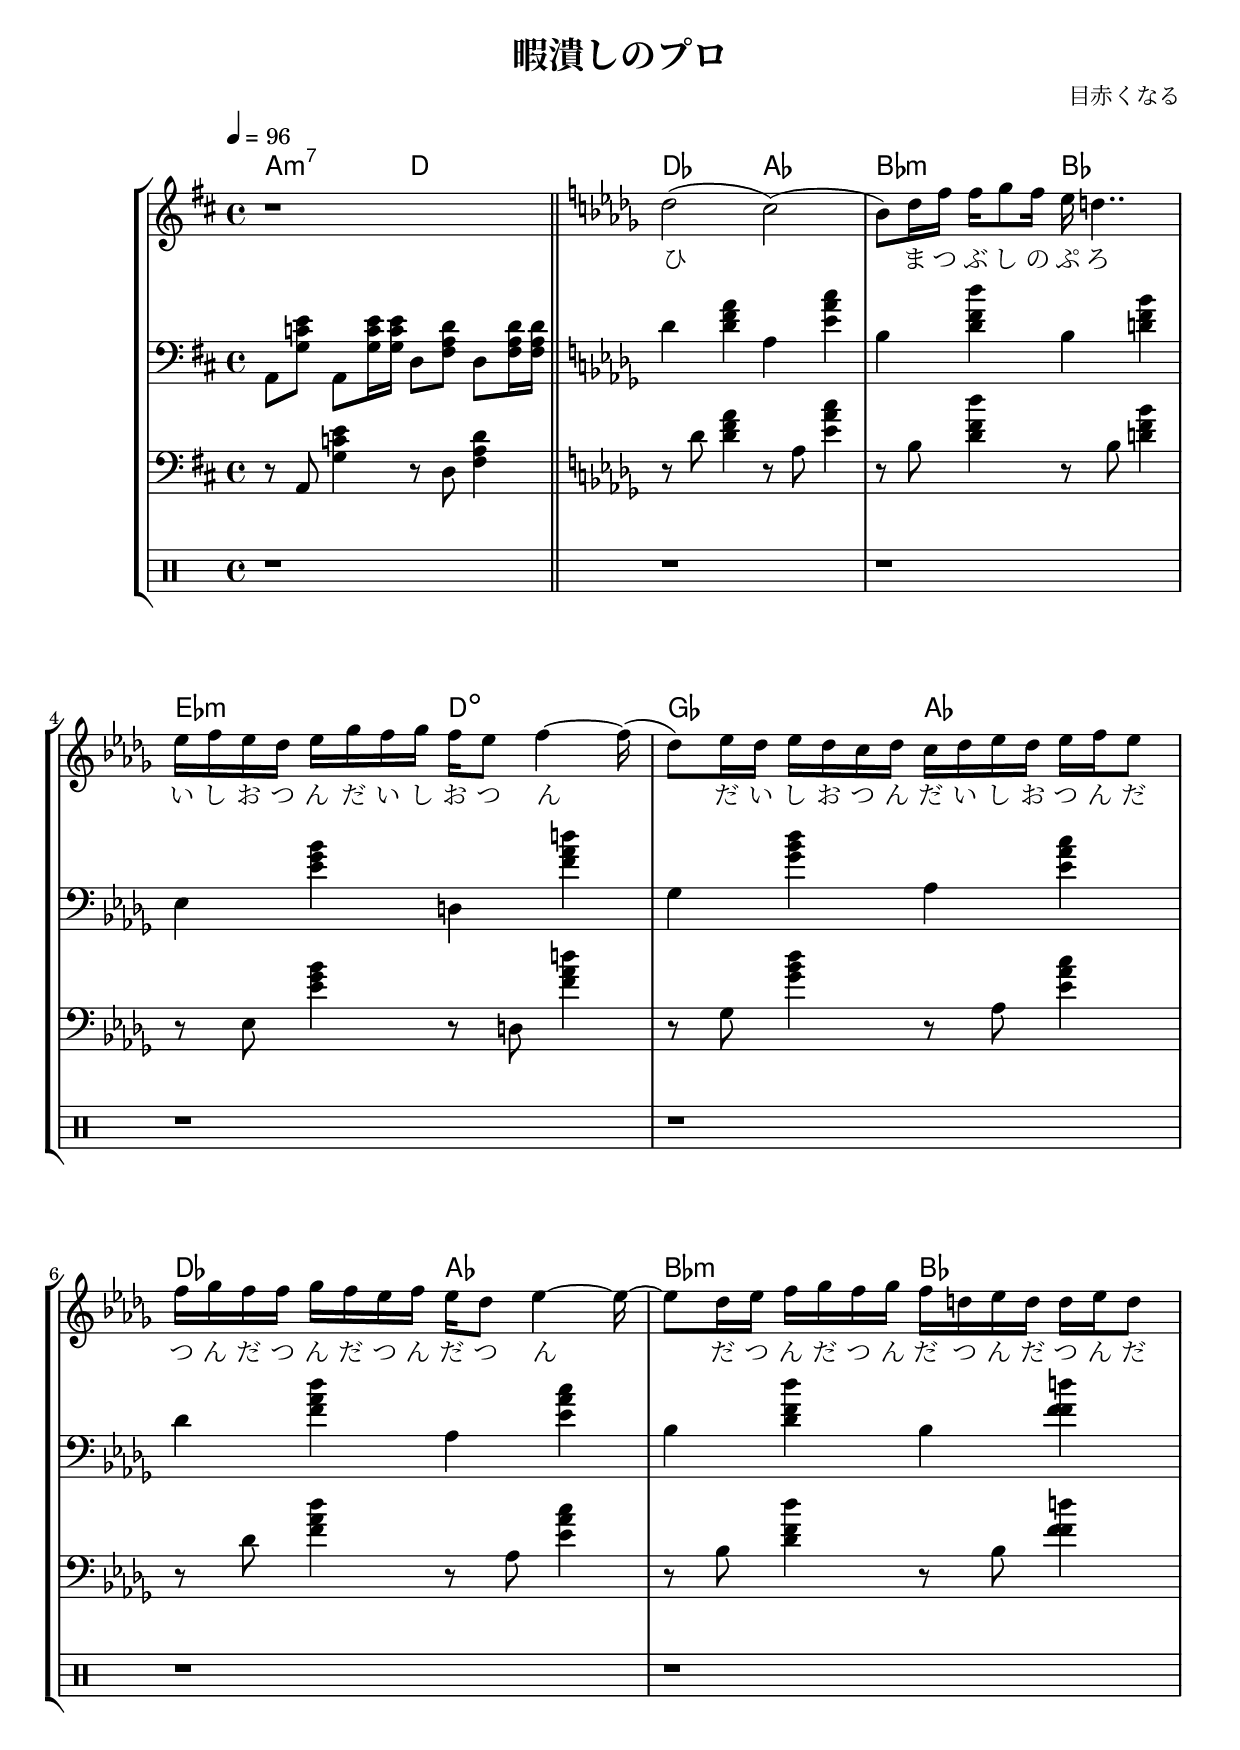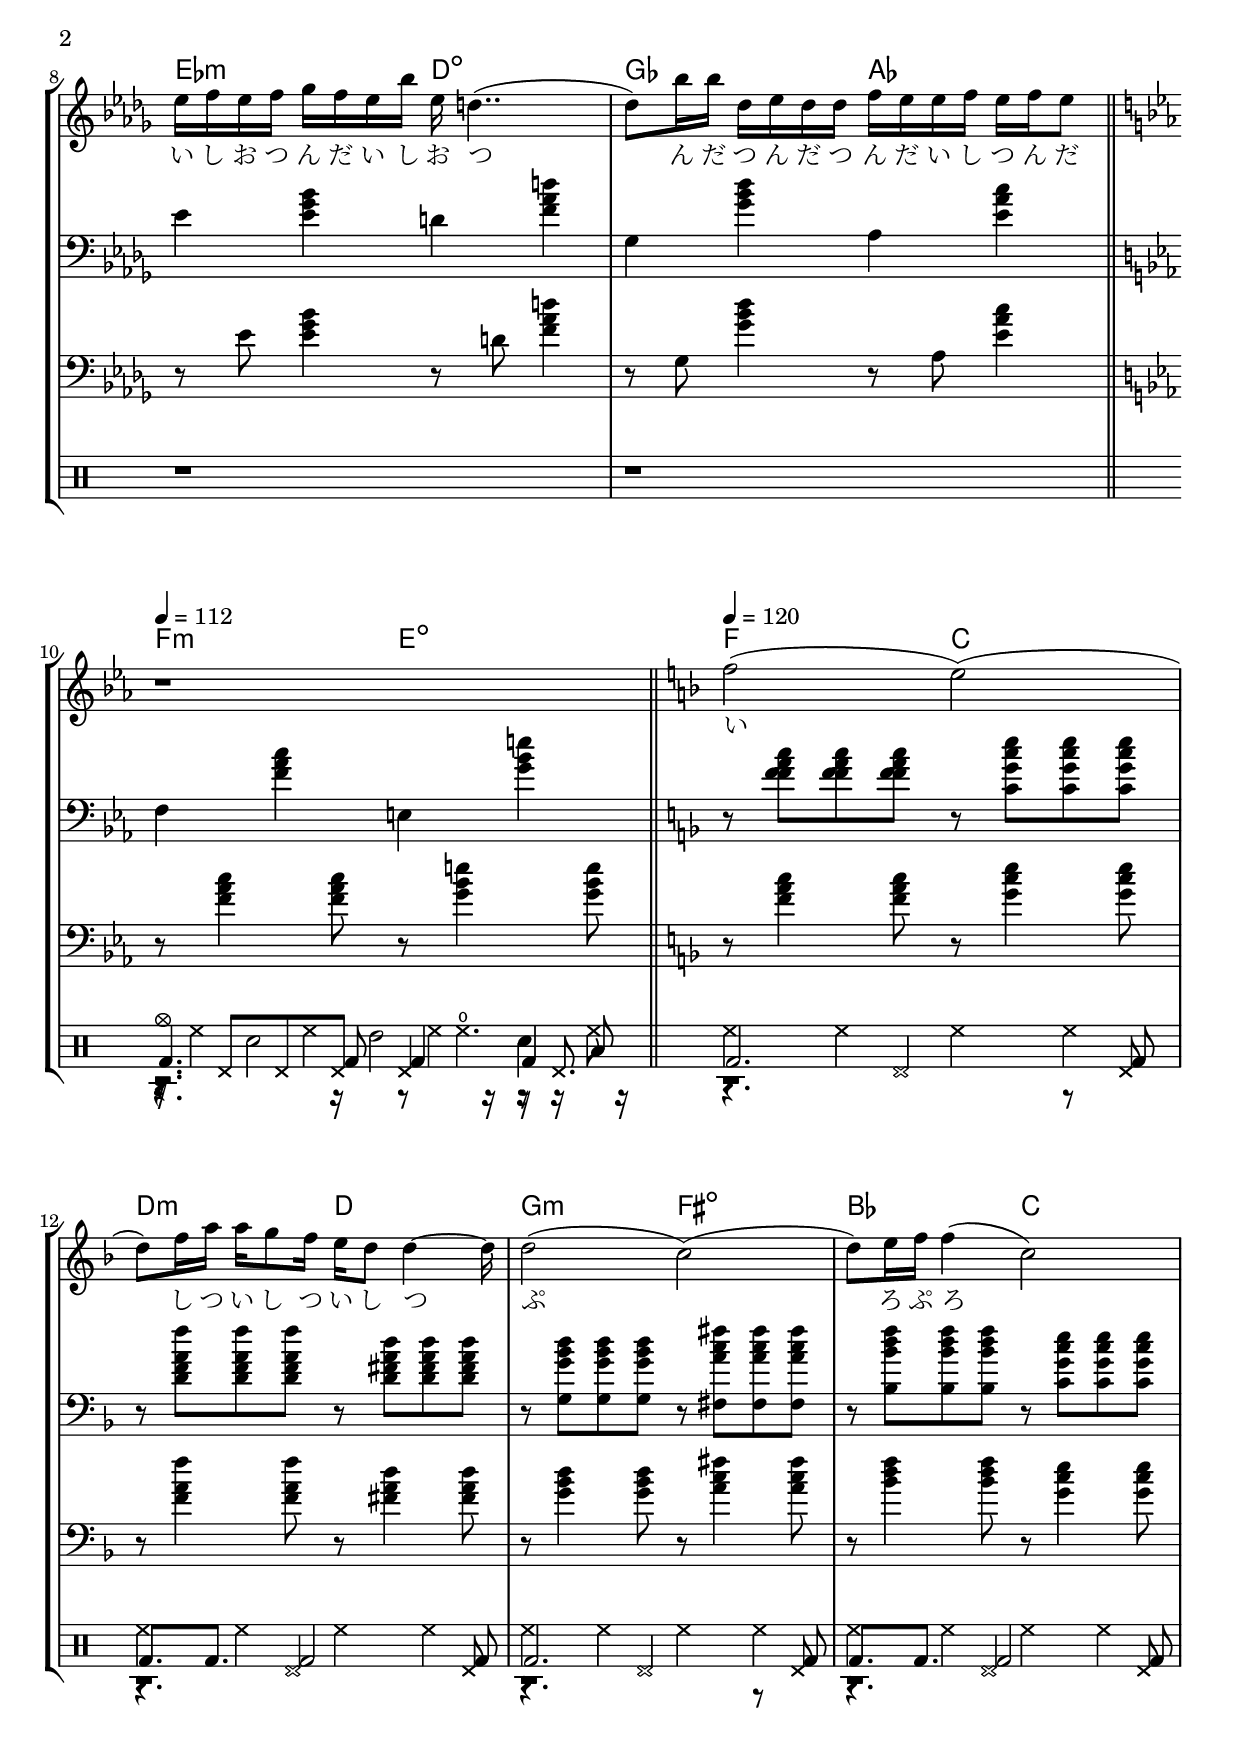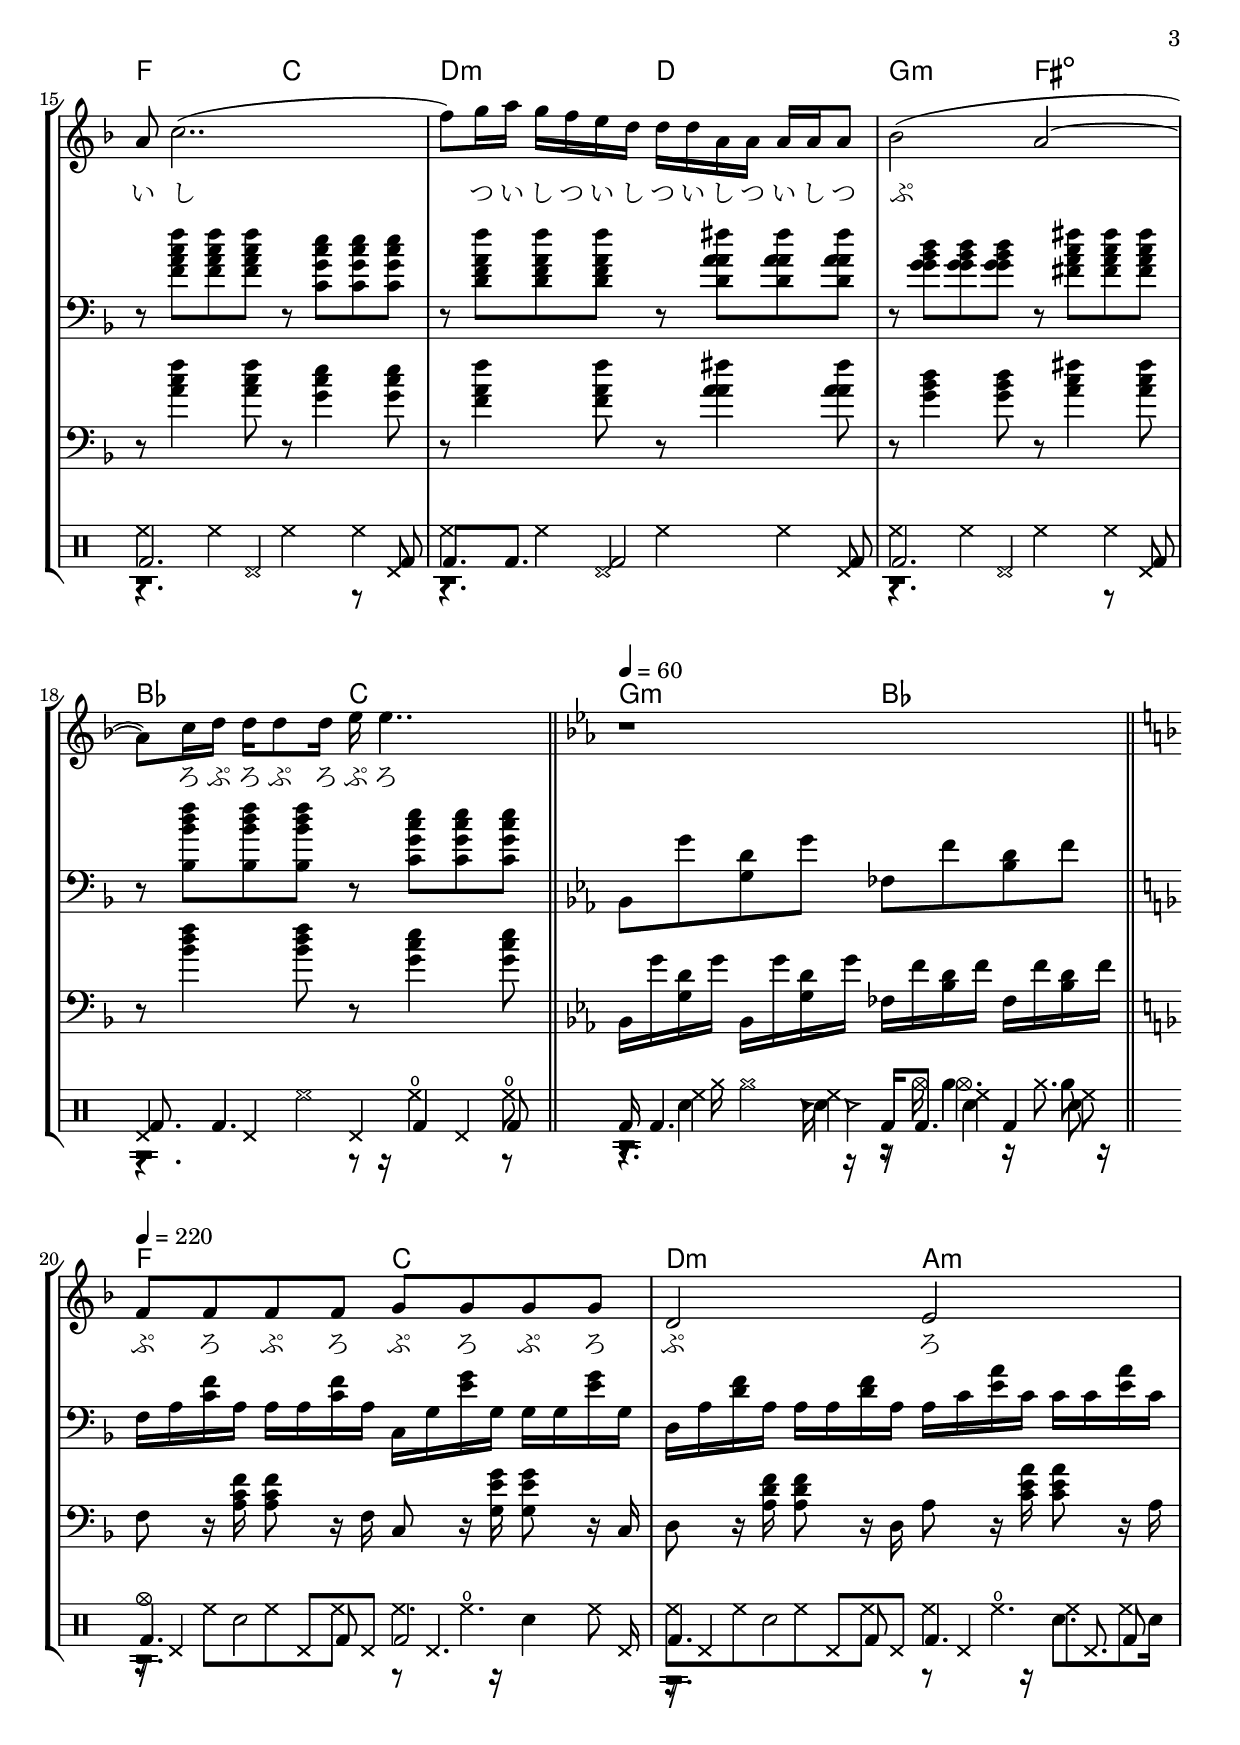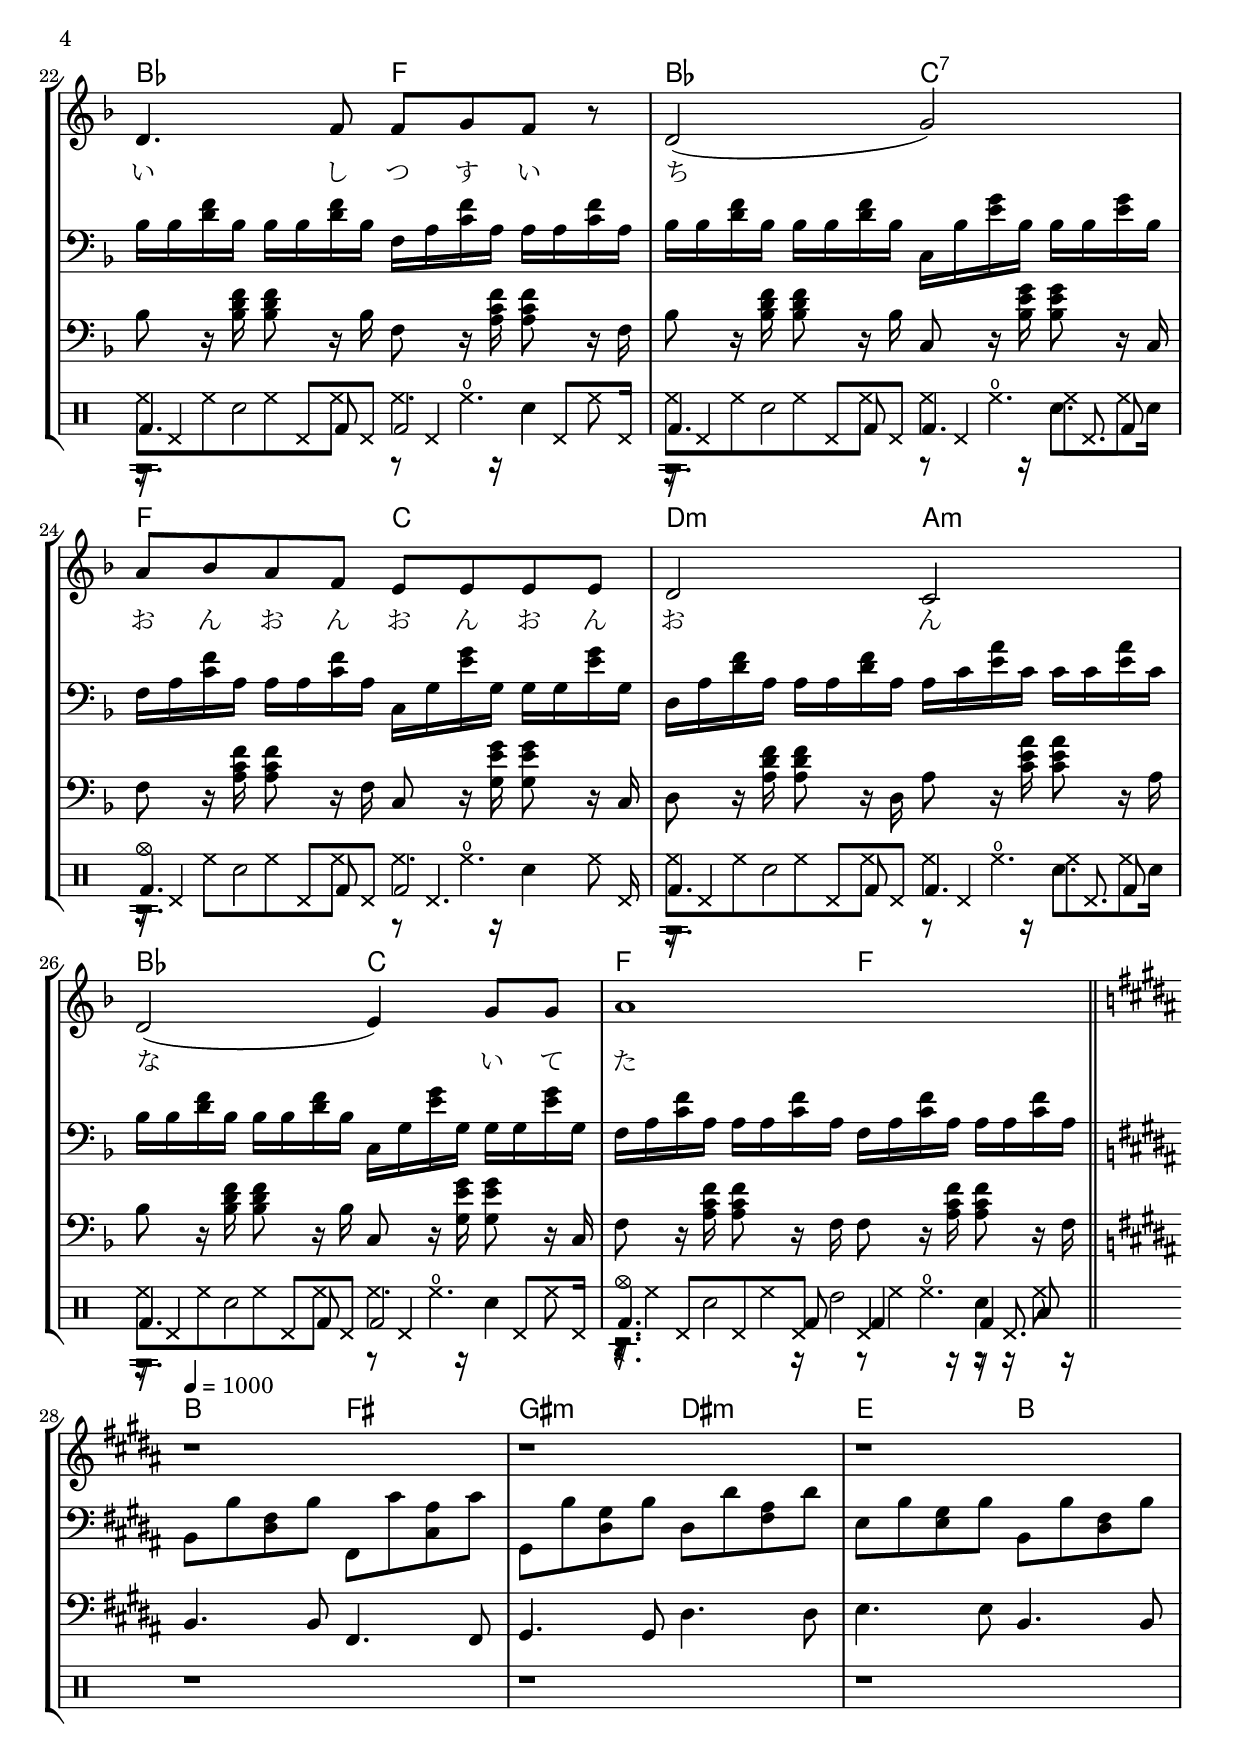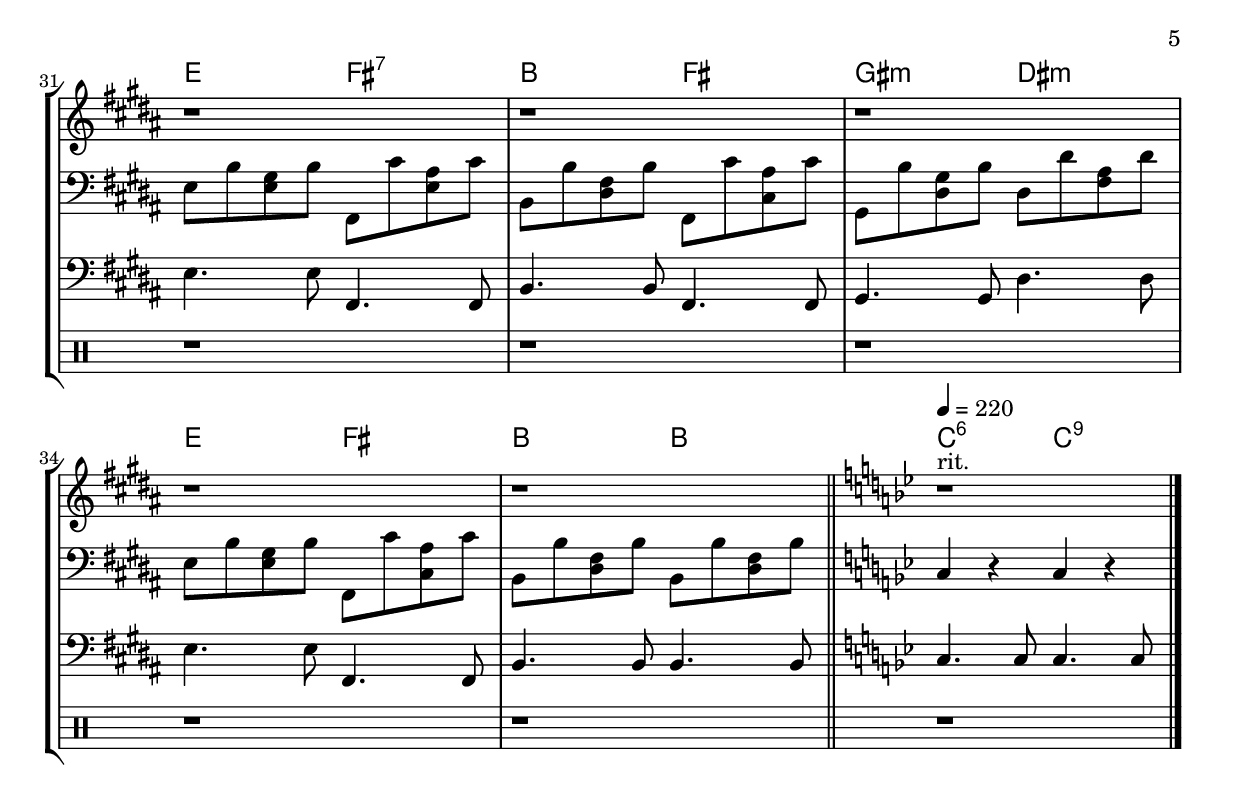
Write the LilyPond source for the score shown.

\version "2.12.1"

\header {
	title = \markup {暇潰しのプロ}
	composer = \markup \center-column {目赤くなる}
}

harmony = \chordmode {
	a2:min7 d 

	des as bes:m bes es:m d:dim ges as des as bes:m bes es:m d:dim ges as 

	f:m e:dim 

	f c d:m d g:m fis:dim bes c f c d:m d g:m fis:dim bes c 

	g:m bes 

	f c d:m a:m bes f bes c:7 f c d:m a:m bes c f f 

	b fis gis:m dis:m e b e fis:7 b fis gis:m dis:m e fis b b 

	c:6 c:9 
}

melody = {
	\key d \major
	\tempo 4 = 96
	r1   
	\set Staff.midiInstrument = #"mmi0.42"
		\key des \major
 des''2  (c''2) 
	(bes'8)  des''16  f''16  f''16  ges''8  f''16  es''16  d''4.. 
	es''16  f''16  es''16  des''16  es''16  ges''16  f''16  ges''16  f''16  es''8  f''4~f''16 
	(des''8)  es''16  des''16  es''16  des''16  c''16  des''16  c''16  des''16  es''16  des''16  es''16  f''16  es''8 
	f''16  ges''16  f''16  f''16  ges''16  f''16  es''16  f''16  es''16  des''8  es''4~es''16~ 
	es''8  des''16  es''16  f''16  ges''16  f''16  ges''16  f''16  d''16  es''16  d''16  d''16  es''16  d''8 
	es''16  f''16  es''16  f''16  ges''16  f''16  es''16  bes''16  es''16  d''4.. 
	(des''8)  bes''16  bes''16  des''16  es''16  des''16  des''16  f''16  es''16  es''16  f''16  es''16  f''16  es''8
	\key es \major
	\tempo 4 = 112
	r1   
	\set Staff.midiInstrument = #"fss0.42"
		\key f \major
	\tempo 4 = 120
 f''2  (e''2) 
	(d''8)  f''16  a''16  a''16  g''8  f''16  e''16  d''8  d''4~d''16 
	d''2  (c''2) 
	(d''8)  e''16  f''16  f''4  (c''2) 
	a'8  c''2.. 
	(f''8)  g''16  a''16  g''16  f''16  e''16  d''16  d''16  d''16  a'16  a'16  a'16  a'16  a'8 
	bes'2  (a'2~ 
	a'8)  c''16  d''16  d''16  d''8  d''16  e''16  e''4..
	\key es \major
	\tempo 4 = 60
	r1   
	\set Staff.midiInstrument = #"mmi0.34"
		\key f \major
	\tempo 4 = 220
 f'8  f'8  f'8  f'8  g'8  g'8  g'8  g'8 
	d'2  e'2 
	d'4.  f'8  f'8  g'8  f'8  r8 
	d'2  (g'2) 
	a'8  bes'8  a'8  f'8  e'8  e'8  e'8  e'8 
	d'2  c'2 
	d'2  (e'4)  g'8  g'8 
	a'1
	\key b \major
	\tempo 4 = 1000
	r1 | r1 | r1 | r1 | r1 | r1 | r1 | r1   
	\key bes \major
	\tempo 4 = 220
	r1^"rit." \bar "|."
}

words = \lyricmode {
	
	ひ  ま  つ  ぶ  し  の  ぷ  ろ  い  し  お  つ  ん  だ  い  し  お  つ  ん  だ  い  し  お  つ  ん  だ  い  し  お  つ  ん  だ  つ  ん  だ  つ  ん  だ  つ  ん  だ  つ  ん  だ  つ  ん  だ  つ  ん  だ  つ  ん  だ  つ  ん  だ  い  し  お  つ  ん  だ  い  し  お  つ  ん  だ  つ  ん  だ  つ  ん  だ  い  し  つ  ん  だ  
	
	い  し  つ  い  し  つ  い  し  つ  ぷ  ろ  ぷ  ろ  い  し  つ  い  し  つ  い  し  つ  い  し  つ  い  し  つ  ぷ  ろ  ぷ  ろ  ぷ  ろ  ぷ  ろ  
	
	ぷ  ろ  ぷ  ろ  ぷ  ろ  ぷ  ろ  ぷ  ろ  い  し  つ  す  い  ち  お  ん  お  ん  お  ん  お  ん  お  ん  な  い  て  た  
	
	
}

tempochange = {
	\tempo 4 = 96
	r1 \bar "||"
	\tempo 4 = 96
	r1 | r1 | r1 | r1 | r1 | r1 | r1 | r1 \bar "||"
	\tempo 4 = 112
	r1 \bar "||"
	\tempo 4 = 120
	r1 | r1 | r1 | r1 | r1 | r1 | r1 | r1 \bar "||"
	\tempo 4 = 60
	r1 \bar "||"
	\tempo 4 = 220
	r1 | r1 | r1 | r1 | r1 | r1 | r1 | r1 \bar "||"
	\tempo 4 = 1000
	r1 | r1 | r1 | r1 | r1 | r1 | r1 | r1 \bar "||"
	\tempo 4 = 220
	\tempo 4 = 165 r2 \tempo 4 = 146 r2 \bar "|."
}

mainacc = {
	\clef bass
	\set Staff.midiInstrument = #"FX 7 (echoes)"
	\key d \major
	\tempo 4 = 96
	a,8 <g c' e'> a, <g c' e'>16 <g c' e'>
	d8 <fis a d'> d <fis a d'>16 <fis a d'>
	\bar "||"

	\set Staff.midiInstrument = #"FX 7 (echoes)"
	\key des \major
	des'4 <des' f' as'>4
	as4 <es' as' c''>4
	bes4 <des' f' des''>4
	bes4 <d' f' bes'>4
	es4 <es' ges' bes'>4
	d4 <f' as' d''>4
	ges4 <ges' bes' des''>4
	as4 <es' as' c''>4
	des'4 <f' as' des''>4
	as4 <es' as' c''>4
	bes4 <des' f' des''>4
	bes4 <f' f' d''>4
	es'4 <es' ges' bes'>4
	d'4 <f' as' d''>4
	ges4 <ges' bes' des''>4
	as4 <es' as' c''>4
	\bar "||"

	\set Staff.midiInstrument = #"FX 7 (echoes)"
	\key es \major
	\tempo 4 = 112
	f4 <f' as' c''>4
	e4 <g' bes' e''>4
	\bar "||"

	\set Staff.midiInstrument = #"FX 7 (echoes)"
	\key f \major
	\tempo 4 = 120
	r8 <f' f' a' c''>8 <f' f' a' c''>8 <f' f' a' c''>8
	r8 <c' g' c'' e''>8 <c' g' c'' e''>8 <c' g' c'' e''>8
	r8 <d' f' a' f''>8 <d' f' a' f''>8 <d' f' a' f''>8
	r8 <d' fis' a' d''>8 <d' fis' a' d''>8 <d' fis' a' d''>8
	r8 <g g' bes' d''>8 <g g' bes' d''>8 <g g' bes' d''>8
	r8 <fis a' c'' fis''>8 <fis a' c'' fis''>8 <fis a' c'' fis''>8
	r8 <bes bes' d'' f''>8 <bes bes' d'' f''>8 <bes bes' d'' f''>8
	r8 <c' g' c'' e''>8 <c' g' c'' e''>8 <c' g' c'' e''>8
	r8 <f' a' c'' f''>8 <f' a' c'' f''>8 <f' a' c'' f''>8
	r8 <c' g' c'' e''>8 <c' g' c'' e''>8 <c' g' c'' e''>8
	r8 <d' f' a' f''>8 <d' f' a' f''>8 <d' f' a' f''>8
	r8 <d' a' a' fis''>8 <d' a' a' fis''>8 <d' a' a' fis''>8
	r8 <g' g' bes' d''>8 <g' g' bes' d''>8 <g' g' bes' d''>8
	r8 <fis' a' c'' fis''>8 <fis' a' c'' fis''>8 <fis' a' c'' fis''>8
	r8 <bes bes' d'' f''>8 <bes bes' d'' f''>8 <bes bes' d'' f''>8
	r8 <c' g' c'' e''>8 <c' g' c'' e''>8 <c' g' c'' e''>8
	\bar "||"

	\set Staff.midiInstrument = #"FX 7 (echoes)"
	\key es \major
	\tempo 4 = 60
	bes,8 g' <g d'> g'
	fes8 f' <bes d'> f'
	\bar "||"

	\set Staff.midiInstrument = #"Choir Aahs"
	\key f \major
	\tempo 4 = 220
	f16 a <c' f'> a a a <c' f'> a
	c16 g <e' g'> g g g <e' g'> g
	d16 a <d' f'> a a a <d' f'> a
	a16 c' <e' a'> c' c' c' <e' a'> c'
	bes16 bes <d' f'> bes bes bes <d' f'> bes
	f16 a <c' f'> a a a <c' f'> a
	bes16 bes <d' f'> bes bes bes <d' f'> bes
	c16 bes <e' g'> bes bes bes <e' g'> bes
	f16 a <c' f'> a a a <c' f'> a
	c16 g <e' g'> g g g <e' g'> g
	d16 a <d' f'> a a a <d' f'> a
	a16 c' <e' a'> c' c' c' <e' a'> c'
	bes16 bes <d' f'> bes bes bes <d' f'> bes
	c16 g <e' g'> g g g <e' g'> g
	f16 a <c' f'> a a a <c' f'> a
	f16 a <c' f'> a a a <c' f'> a
	\bar "||"

	\set Staff.midiInstrument = #"Choir Aahs"
	\key b \major
	\tempo 4 = 1000
	b,8 b <dis fis> b
	fis,8 cis' <cis ais> cis'
	gis,8 b <dis gis> b
	dis8 dis' <fis ais> dis'
	e8 b <e gis> b
	b,8 b <dis fis> b
	e8 b <e gis> b
	fis,8 cis' <e ais> cis'
	b,8 b <dis fis> b
	fis,8 cis' <cis ais> cis'
	gis,8 b <dis gis> b
	dis8 dis' <fis ais> dis'
	e8 b <e gis> b
	fis,8 cis' <cis ais> cis'
	b,8 b <dis fis> b
	b,8 b <dis fis> b
	\bar "||"

	\set Staff.midiInstrument = #"Choir Aahs"
	\key bes \major
	\tempo 4 = 220
	c4 r4
	c4 r4
	\bar "|."
}

subacc = {
	\clef bass
	\set Staff.midiInstrument = #"Pad 5 (bowed)"
	\key d \major
	\tempo 4 = 96
	r8 a, <g c' e'>4
	r8 d <fis a d'>4
	\bar "||"

	\set Staff.midiInstrument = #"Choir Aahs"
	\key des \major
	r8 des' <des' f' as'>4
	r8 as <es' as' c''>4
	r8 bes <des' f' des''>4
	r8 bes <d' f' bes'>4
	r8 es <es' ges' bes'>4
	r8 d <f' as' d''>4
	r8 ges <ges' bes' des''>4
	r8 as <es' as' c''>4
	r8 des' <f' as' des''>4
	r8 as <es' as' c''>4
	r8 bes <des' f' des''>4
	r8 bes <f' f' d''>4
	r8 es' <es' ges' bes'>4
	r8 d' <f' as' d''>4
	r8 ges <ges' bes' des''>4
	r8 as <es' as' c''>4
	\bar "||"

	\set Staff.midiInstrument = #"Choir Aahs"
	\key es \major
	\tempo 4 = 112
	r8 <f' as' c''>4 <f' as' c''>8
	r8 <g' bes' e''>4 <g' bes' e''>8
	\bar "||"

	\set Staff.midiInstrument = #"Choir Aahs"
	\key f \major
	\tempo 4 = 120
	r8 <f' a' c''>4 <f' a' c''>8
	r8 <g' c'' e''>4 <g' c'' e''>8
	r8 <f' a' f''>4 <f' a' f''>8
	r8 <fis' a' d''>4 <fis' a' d''>8
	r8 <g' bes' d''>4 <g' bes' d''>8
	r8 <a' c'' fis''>4 <a' c'' fis''>8
	r8 <bes' d'' f''>4 <bes' d'' f''>8
	r8 <g' c'' e''>4 <g' c'' e''>8
	r8 <a' c'' f''>4 <a' c'' f''>8
	r8 <g' c'' e''>4 <g' c'' e''>8
	r8 <f' a' f''>4 <f' a' f''>8
	r8 <a' a' fis''>4 <a' a' fis''>8
	r8 <g' bes' d''>4 <g' bes' d''>8
	r8 <a' c'' fis''>4 <a' c'' fis''>8
	r8 <bes' d'' f''>4 <bes' d'' f''>8
	r8 <g' c'' e''>4 <g' c'' e''>8
	\bar "||"

	\set Staff.midiInstrument = #"FX 1 (rain)"
	\key es \major
	\tempo 4 = 60
	bes,16 g' <g d'> g' bes, g' <g d'> g'
	fes16 f' <bes d'> f' fes f' <bes d'> f'
	\bar "||"

	\set Staff.midiInstrument = #"Pan Flute"
	\key f \major
	\tempo 4 = 220
	f8 r16 <a c' f'>16 <a c' f'>8 r16 f16
	c8 r16 <g e' g'>16 <g e' g'>8 r16 c16
	d8 r16 <a d' f'>16 <a d' f'>8 r16 d16
	a8 r16 <c' e' a'>16 <c' e' a'>8 r16 a16
	bes8 r16 <bes d' f'>16 <bes d' f'>8 r16 bes16
	f8 r16 <a c' f'>16 <a c' f'>8 r16 f16
	bes8 r16 <bes d' f'>16 <bes d' f'>8 r16 bes16
	c8 r16 <bes e' g'>16 <bes e' g'>8 r16 c16
	f8 r16 <a c' f'>16 <a c' f'>8 r16 f16
	c8 r16 <g e' g'>16 <g e' g'>8 r16 c16
	d8 r16 <a d' f'>16 <a d' f'>8 r16 d16
	a8 r16 <c' e' a'>16 <c' e' a'>8 r16 a16
	bes8 r16 <bes d' f'>16 <bes d' f'>8 r16 bes16
	c8 r16 <g e' g'>16 <g e' g'>8 r16 c16
	f8 r16 <a c' f'>16 <a c' f'>8 r16 f16
	f8 r16 <a c' f'>16 <a c' f'>8 r16 f16
	\bar "||"

	\set Staff.midiInstrument = #"Lead 1 (square)"
	\key b \major
	\tempo 4 = 1000
	b,4.b,8
	fis,4.fis,8
	gis,4.gis,8
	dis4.dis8
	e4.e8
	b,4.b,8
	e4.e8
	fis,4.fis,8
	b,4.b,8
	fis,4.fis,8
	gis,4.gis,8
	dis4.dis8
	e4.e8
	fis,4.fis,8
	b,4.b,8
	b,4.b,8
	\bar "||"

	\set Staff.midiInstrument = #"Lead 1 (square)"
	\key bes \major
	\tempo 4 = 220
	c4.c8
	c4.c8
	\bar "|."
}

percA = {
	\drummode {
	r1 \bar "||"
	r1 |r1 |r1 |r1 |r1 |r1 |r1 |r1 \bar "||"
	r2 r8 hho4.  \bar "||"
	r1  |r1  |r1  |r1  |r1  |r1  |r1  |r2 r8 hho4 hho8  \bar "||"
	r8 hh4 hh4 hh4 hh8  \bar "||"
	r2 r8 hho4.  |r2 r8 hho4.  |r2 r8 hho4.  |r2 r8 hho4.  |r2 r8 hho4.  |r2 r8 hho4.  |r2 r8 hho4.  |r2 r8 hho4.  \bar "||"
	r1 |r1 |r1 |r1 |r1 |r1 |r1 |r1 \bar "||"
	r1 \bar "|."
	}
}

percB = {
	\drummode {
	r1 \bar "||"
	r1 |r1 |r1 |r1 |r1 |r1 |r1 |r1 \bar "||"
	r16 hh4 hh4 hh4 r16 hh8  \bar "||"
	r4. hhp2 hhp8  |r4. hhp2 hhp8  |r4. hhp2 hhp8  |r4. hhp2 hhp8  |r4. hhp2 hhp8  |r4. hhp2 hhp8  |r4. hhp2 hhp8  |hhp4 hhp4 hhp4 hhp4  \bar "||"
	r8 sn4 sn4 sn4 sn8  \bar "||"
	r8 hh8 hh8 hh8 hh4. hh8  |hh8 hh8 hh8 hh8 hh4 hh8 hh8  |hh8 hh8 hh8 hh8 hh4. hh8  |hh8 hh8 hh8 hh8 hh4 hh8 hh8  |r8 hh8 hh8 hh8 hh4. hh8  |hh8 hh8 hh8 hh8 hh4 hh8 hh8  |hh8 hh8 hh8 hh8 hh4. hh8  |r16 hh4 hh4 hh4 r16 hh8  \bar "||"
	r1 |r1 |r1 |r1 |r1 |r1 |r1 |r1 \bar "||"
	r1 \bar "|."
	}
}

percC = {
	\drummode {
	r1 \bar "||"
	r1 |r1 |r1 |r1 |r1 |r1 |r1 |r1 \bar "||"
	r8 hhp8 hhp8 hhp8 hhp4 r16 hhp8.  \bar "||"
	hh4 hh4 hh4 hh4  |hh4 hh4 hh4 hh4  |hh4 hh4 hh4 hh4  |hh4 hh4 hh4 hh4  |hh4 hh4 hh4 hh4  |hh4 hh4 hh4 hh4  |hh4 hh4 hh4 hh4  |r4. hh2 r8  \bar "||"
	bd16 bd4. r16 bd16 bd8. bd4  \bar "||"
	r16 hhp4 hhp8 hhp8 hhp4. hhp16  |r16 hhp4 hhp8 hhp8 hhp4 hhp8.  |r16 hhp4 hhp8 hhp8 hhp4 hhp8 hhp16  |r16 hhp4 hhp8 hhp8 hhp4 hhp8.  |r16 hhp4 hhp8 hhp8 hhp4. hhp16  |r16 hhp4 hhp8 hhp8 hhp4 hhp8.  |r16 hhp4 hhp8 hhp8 hhp4 hhp8 hhp16  |r8 hhp8 hhp8 hhp8 hhp4 r16 hhp8.  \bar "||"
	r1 |r1 |r1 |r1 |r1 |r1 |r1 |r1 \bar "||"
	r1 \bar "|."
	}
}

percD = {
	\drummode {
	r1 \bar "||"
	r1 |r1 |r1 |r1 |r1 |r1 |r1 |r1 \bar "||"
	r8. sn2 r16 sn4  \bar "||"
	bd2. r8 bd8  |bd8. bd8. bd2 bd8  |bd2. r8 bd8  |bd8. bd8. bd2 bd8  |bd2. r8 bd8  |bd8. bd8. bd2 bd8  |bd2. r8 bd8  |bd8. bd4. r16 bd4 bd8  \bar "||"
	r2 r16 cymc16 cymc4.  \bar "||"
	r8. sn2 r16 sn4  |r8. sn2 r16 sn8. sn16  |r8. sn2 r16 sn4  |r8. sn2 r16 sn8. sn16  |r8. sn2 r16 sn4  |r8. sn2 r16 sn8. sn16  |r8. sn2 r16 sn4  |r8. sn2 r16 sn4  \bar "||"
	r1 |r1 |r1 |r1 |r1 |r1 |r1 |r1 \bar "||"
	r1 \bar "|."
	}
}

percE = {
	\drummode {
	r1 \bar "||"
	r1 |r1 |r1 |r1 |r1 |r1 |r1 |r1 \bar "||"
	bd4. bd8 bd4 bd4  \bar "||"
	r1 | r1 | r1 | r1 | r1 | r1 | r1 | r1 \bar "||"
	r1  \bar "||"
	bd4. bd8 bd2  |bd4. bd8 bd4. bd8  |bd4. bd8 bd2  |bd4. bd8 bd4. bd8  |bd4. bd8 bd2  |bd4. bd8 bd4. bd8  |bd4. bd8 bd2  |bd4. bd8 bd4 bd4  \bar "||"
	r1 |r1 |r1 |r1 |r1 |r1 |r1 |r1 \bar "||"
	r1 \bar "|."
	}
}

percF = {
	\drummode {
	r1 \bar "||"
	r1 | r1 | r1 | r1 | r1 | r1 | r1 | r1 \bar "||"
	cymc1  \bar "||"
	r1 | r1 | r1 | r1 | r1 | r1 | r1 | r1 \bar "||"
	r2 r8 rb4 rb8  \bar "||"
	cymc1  |r1 |r1 |r1 |cymc1  |r1 |r1 |cymc1  \bar "||"
	r1 | r1 | r1 | r1 | r1 | r1 | r1 | r1 \bar "||"
	r1 \bar "|."
	}
}

percG = {
	\drummode {
	r1 \bar "||"
	r1 | r1 | r1 | r1 | r1 | r1 | r1 | r1 \bar "||"
	r4. r16 tommh2 r16  \bar "||"
	r1 | r1 | r1 | r1 | r1 | r1 | r1 | r1 \bar "||"
	r4. hc16 hc2 r16  \bar "||"
	r1 |r1 |r1 |r1 |r1 |r1 |r1 |r4. r16 tommh2 r16  \bar "||"
	r1 | r1 | r1 | r1 | r1 | r1 | r1 | r1 \bar "||"
	r1 \bar "|."
	}
}

percH = {
	\drummode {
	r1 \bar "||"
	r1 | r1 | r1 | r1 | r1 | r1 | r1 | r1 \bar "||"
	r2. r8 toml8  \bar "||"
	r1 | r1 | r1 | r1 | r1 | r1 | r1 | r1 \bar "||"
	r8. cymr16 cymr2 r16 cymr8.  \bar "||"
	r1 |r1 |r1 |r1 |r1 |r1 |r1 |r2. r8 toml8  \bar "||"
	r1 | r1 | r1 | r1 | r1 | r1 | r1 | r1 \bar "||"
	r1 \bar "|."
	}
}

\score {
	<<
		\new StaffGroup <<
			\new ChordNames {\harmony}
			\new Voice = "melody" {\melody}
			\new Lyrics \lyricsto "melody" \words
			\new Staff = "mainacc" {\mainacc}
			\new Staff = "subacc" {\subacc}
			\new DrumStaff <<
				\new DrumVoice {\percA}
				\new DrumVoice {\percB}
				\new DrumVoice {\percC}
				\new DrumVoice {\percD}
				\new DrumVoice {\percE}
				\new DrumVoice {\percF}
				\new DrumVoice {\percG}
				\new DrumVoice {\percH}
			>>
		>>
	>>
	\layout { }
}
